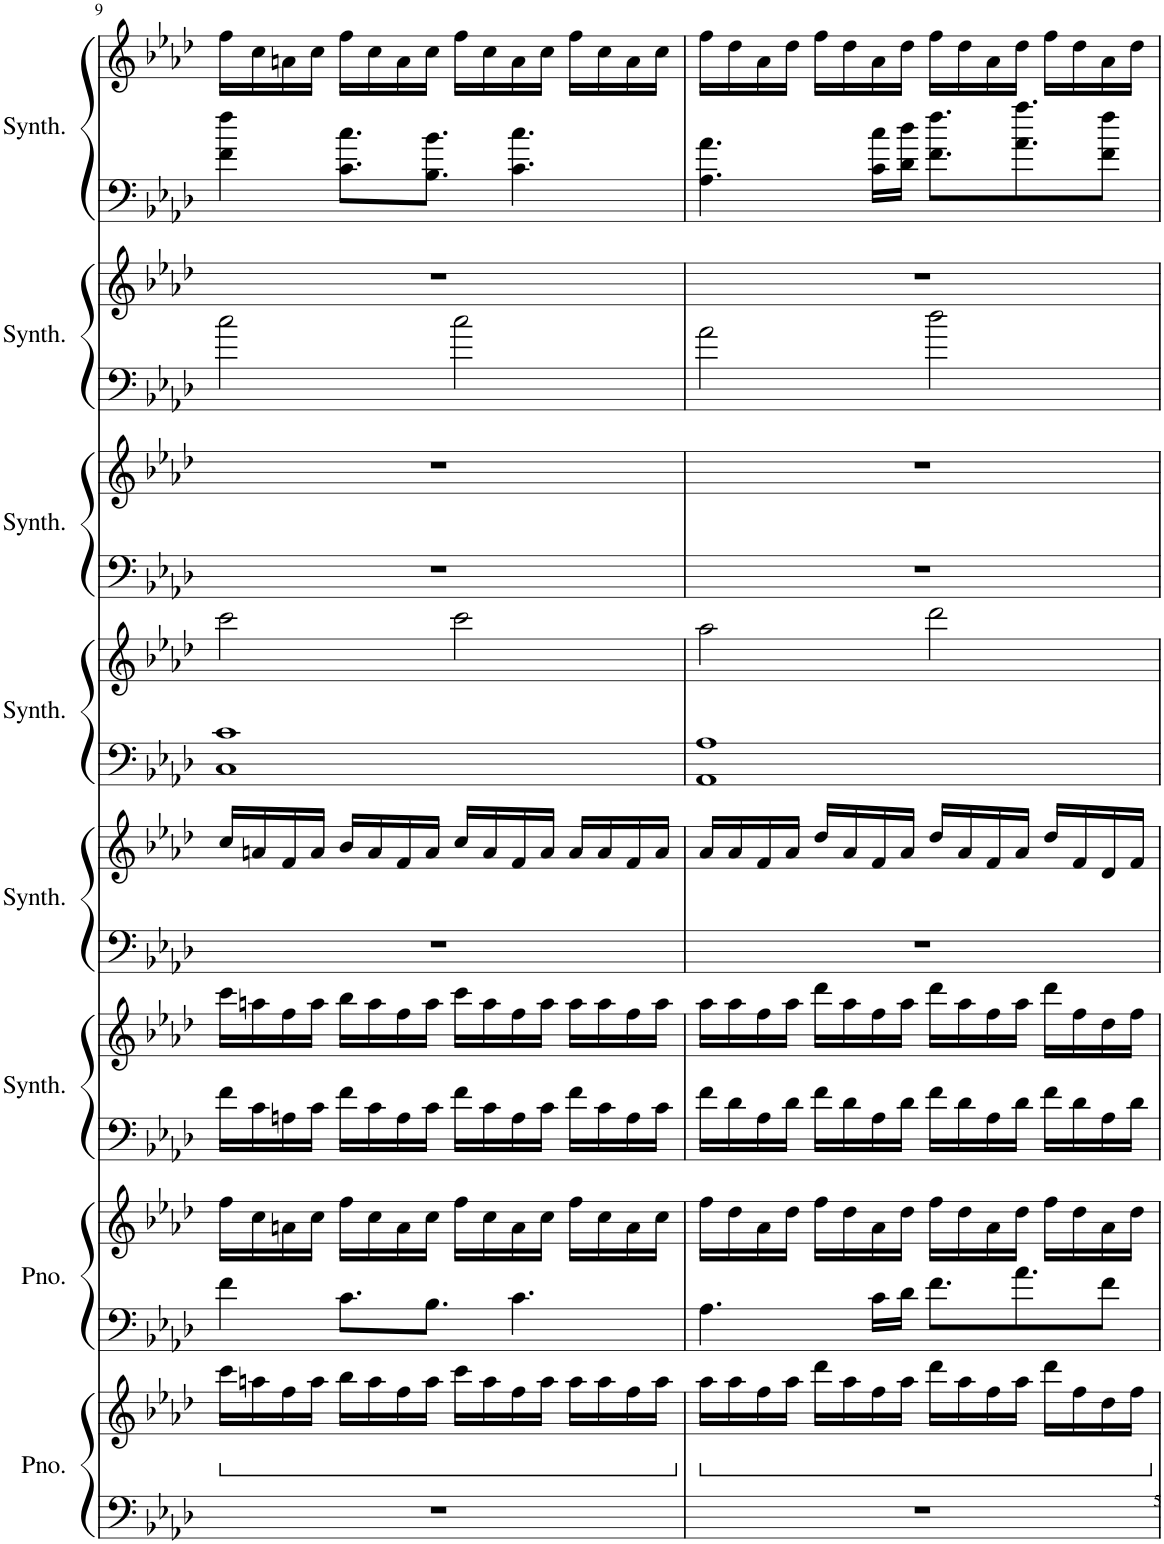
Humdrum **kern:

**kern	**kern	**kern	**kern	**kern	**kern	**kern	**kern	**kern	**kern	**kern	**kern	**kern	**kern	**kern	**kern
*part8	*part8	*part7	*part7	*part6	*part6	*part5	*part5	*part4	*part4	*part3	*part3	*part2	*part2	*part1	*part1
*staff16	*staff15	*staff14	*staff13	*staff12	*staff11	*staff10	*staff9	*staff8	*staff7	*staff6	*staff5	*staff4	*staff3	*staff2	*staff1
*I"Piano	*	*I"Piano	*	*I"Saw Synthesizer	*	*I"Square Synthesizer	*	*I"Metallic Synthesizer	*	*I"Poly Synthesizer	*	*I"New Age Synthesizer	*	*I"Saw Synthesizer	*
*I'Pno.	*	*I'Pno.	*	*I'Synth.	*	*I'Synth.	*	*I'Synth.	*	*I'Synth.	*	*I'Synth.	*	*I'Synth.	*
!!LO:PB:g=z
*clefF4	*clefG2	*clefF4	*clefG2	*clefF4	*clefG2	*clefF4	*clefG2	*clefF4	*clefG2	*clefF4	*clefG2	*clefF4	*clefG2	*clefF4	*clefG2
*k[b-e-a-d-]	*k[b-e-a-d-]	*k[b-e-a-d-]	*k[b-e-a-d-]	*k[b-e-a-d-]	*k[b-e-a-d-]	*k[b-e-a-d-]	*k[b-e-a-d-]	*k[b-e-a-d-]	*k[b-e-a-d-]	*k[b-e-a-d-]	*k[b-e-a-d-]	*k[b-e-a-d-]	*k[b-e-a-d-]	*k[b-e-a-d-]	*k[b-e-a-d-]
*M4/4	*M4/4	*M4/4	*M4/4	*M4/4	*M4/4	*M4/4	*M4/4	*M4/4	*M4/4	*M4/4	*M4/4	*M4/4	*M4/4	*M4/4	*M4/4
*	*ped	*	*	*	*	*	*	*	*	*	*	*	*	*	*
=9	=9	=9	=9	=9	=9	=9	=9	=9	=9	=9	=9	=9	=9	=9	=9
1r	16ccc\LL	4f\	16ff\LL	16f\LL	16ccc\LL	1r	16cc/LL	1C 1c	2ccc\	1r	1r	2cc\	1r	4f\ 4ff\	16ff\LL
.	16aan\	.	16cc\	16c\	16aan\	.	16an/	.	.	.	.	.	.	.	16cc\
.	16ff\	.	16an\	16An\	16ff\	.	16f/	.	.	.	.	.	.	.	16an\
.	16aa\JJ	.	16cc\JJ	16c\JJ	16aa\JJ	.	16a/JJ	.	.	.	.	.	.	.	16cc\JJ
.	16bb-\LL	8.c\L	16ff\LL	16f\LL	16bb-\LL	.	16b-/LL	.	.	.	.	.	.	8.c\ 8.cc\L	16ff\LL
.	16aa\	.	16cc\	16c\	16aa\	.	16a/	.	.	.	.	.	.	.	16cc\
.	16ff\	.	16a\	16A\	16ff\	.	16f/	.	.	.	.	.	.	.	16a\
.	16aa\JJ	8.B-\J	16cc\JJ	16c\JJ	16aa\JJ	.	16a/JJ	.	.	.	.	.	.	8.B-\ 8.b-\J	16cc\JJ
.	16ccc\LL	.	16ff\LL	16f\LL	16ccc\LL	.	16cc/LL	.	2ccc\	.	.	2cc\	.	.	16ff\LL
.	16aa\	.	16cc\	16c\	16aa\	.	16a/	.	.	.	.	.	.	.	16cc\
.	16ff\	4.c\	16a\	16A\	16ff\	.	16f/	.	.	.	.	.	.	4.c\ 4.cc\	16a\
.	16aa\JJ	.	16cc\JJ	16c\JJ	16aa\JJ	.	16a/JJ	.	.	.	.	.	.	.	16cc\JJ
.	16aa\LL	.	16ff\LL	16f\LL	16aa\LL	.	16a/LL	.	.	.	.	.	.	.	16ff\LL
.	16aa\	.	16cc\	16c\	16aa\	.	16a/	.	.	.	.	.	.	.	16cc\
.	16ff\	.	16a\	16A\	16ff\	.	16f/	.	.	.	.	.	.	.	16a\
.	16aa\JJ	.	16cc\JJ	16c\JJ	16aa\JJ	.	16a/JJ	.	.	.	.	.	.	.	16cc\JJ
=10	=10	=10	=10	=10	=10	=10	=10	=10	=10	=10	=10	=10	=10	=10	=10
*	*Xped	*	*	*	*	*	*	*	*	*	*	*	*	*	*
*	*ped	*	*	*	*	*	*	*	*	*	*	*	*	*	*
1r	16aa-\LL	4.A-\	16ff\LL	16f\LL	16aa-\LL	1r	16a-/LL	1AA- 1A-	2aa-\	1r	1r	2a-\	1r	4.A-\ 4.a-\	16ff\LL
.	16aa-\	.	16dd-\	16d-\	16aa-\	.	16a-/	.	.	.	.	.	.	.	16dd-\
.	16ff\	.	16a-\	16A-\	16ff\	.	16f/	.	.	.	.	.	.	.	16a-\
.	16aa-\JJ	.	16dd-\JJ	16d-\JJ	16aa-\JJ	.	16a-/JJ	.	.	.	.	.	.	.	16dd-\JJ
.	16ddd-\LL	.	16ff\LL	16f\LL	16ddd-\LL	.	16dd-/LL	.	.	.	.	.	.	.	16ff\LL
.	16aa-\	.	16dd-\	16d-\	16aa-\	.	16a-/	.	.	.	.	.	.	.	16dd-\
.	16ff\	16c\LL	16a-\	16A-\	16ff\	.	16f/	.	.	.	.	.	.	16c\ 16cc\LL	16a-\
.	16aa-\JJ	16d-\JJ	16dd-\JJ	16d-\JJ	16aa-\JJ	.	16a-/JJ	.	.	.	.	.	.	16d-\ 16dd-\JJ	16dd-\JJ
.	16ddd-\LL	8.f\L	16ff\LL	16f\LL	16ddd-\LL	.	16dd-/LL	.	2ddd-\	.	.	2dd-\	.	8.f\ 8.ff\L	16ff\LL
.	16aa-\	.	16dd-\	16d-\	16aa-\	.	16a-/	.	.	.	.	.	.	.	16dd-\
.	16ff\	.	16a-\	16A-\	16ff\	.	16f/	.	.	.	.	.	.	.	16a-\
.	16aa-\JJ	8.a-\	16dd-\JJ	16d-\JJ	16aa-\JJ	.	16a-/JJ	.	.	.	.	.	.	8.a-\ 8.aa-\	16dd-\JJ
.	16ddd-\LL	.	16ff\LL	16f\LL	16ddd-\LL	.	16dd-/LL	.	.	.	.	.	.	.	16ff\LL
.	16ff\	.	16dd-\	16d-\	16ff\	.	16f/	.	.	.	.	.	.	.	16dd-\
.	16dd-\	8f\J	16a-\	16A-\	16dd-\	.	16d-/	.	.	.	.	.	.	8f\ 8ff\J	16a-\
.	16ff\JJ	.	16dd-\JJ	16d-\JJ	16ff\JJ	.	16f/JJ	.	.	.	.	.	.	.	16dd-\JJ
*	*Xped	*	*	*	*	*	*	*	*	*	*	*	*	*	*
=	=	=	=	=	=	=	=	=	=	=	=	=	=	=	=
*-	*-	*-	*-	*-	*-	*-	*-	*-	*-	*-	*-	*-	*-	*-	*-
